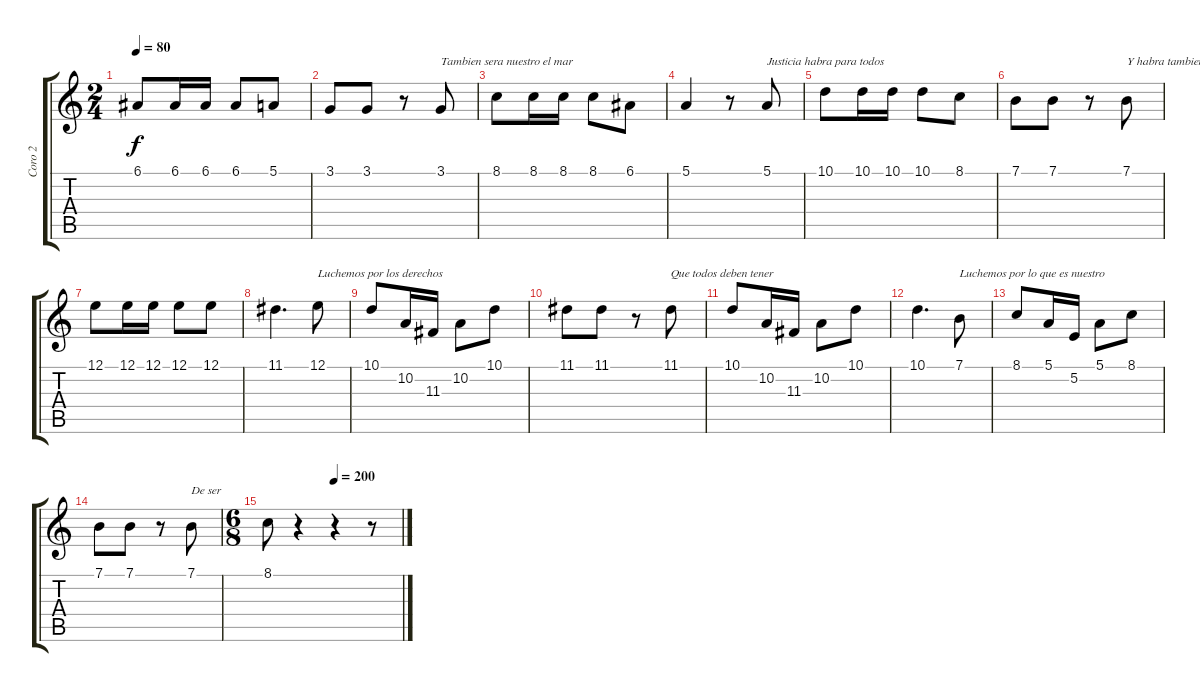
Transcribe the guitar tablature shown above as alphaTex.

\track ("Coro 2" "Coro 2") {instrument choiraahs}
\staff {score tabs}
\tuning (E4 B3 G3 D3 A2 E2) {hide}
\ts (2 4)
\tempo 80
\clef g2
\ks c
6.1.8{dy f} 6.1.16 6.1.16 6.1.8 5.1.8 |
3.1.8 3.1.8 r.8 3.1.8{txt "Tambien sera nuestro el mar"} |
8.1.8 8.1.16 8.1.16 8.1.8 6.1.8 |
5.1.4 r.8 5.1.8{txt "Justicia habra para todos"} |
10.1.8 10.1.16 10.1.16 10.1.8 8.1.8 |
7.1.8 7.1.8 r.8 7.1.8{txt "Y habra tambien libertad"} |
12.1.8 12.1.16 12.1.16 12.1.8 12.1.8 |
11.1.4{d} 12.1.8{txt "Luchemos por los derechos"} |
10.1.8 10.2.16 11.3.16 10.2.8 10.1.8 |
11.1.8 11.1.8 r.8 11.1.8{txt "Que todos deben tener"} |
10.1.8 10.2.16 11.3.16 10.2.8 10.1.8 |
10.1.4{d} 7.1.8{txt "Luchemos por lo que es nuestro"} |
8.1.8 5.1.16 5.2.16 5.1.8 8.1.8 |
7.1.8 7.1.8 r.8 7.1.8{txt "De ser"} |
\ts (6 8)
\tempo (200 0.5)
8.1.8 r.4 r.4 r.8
